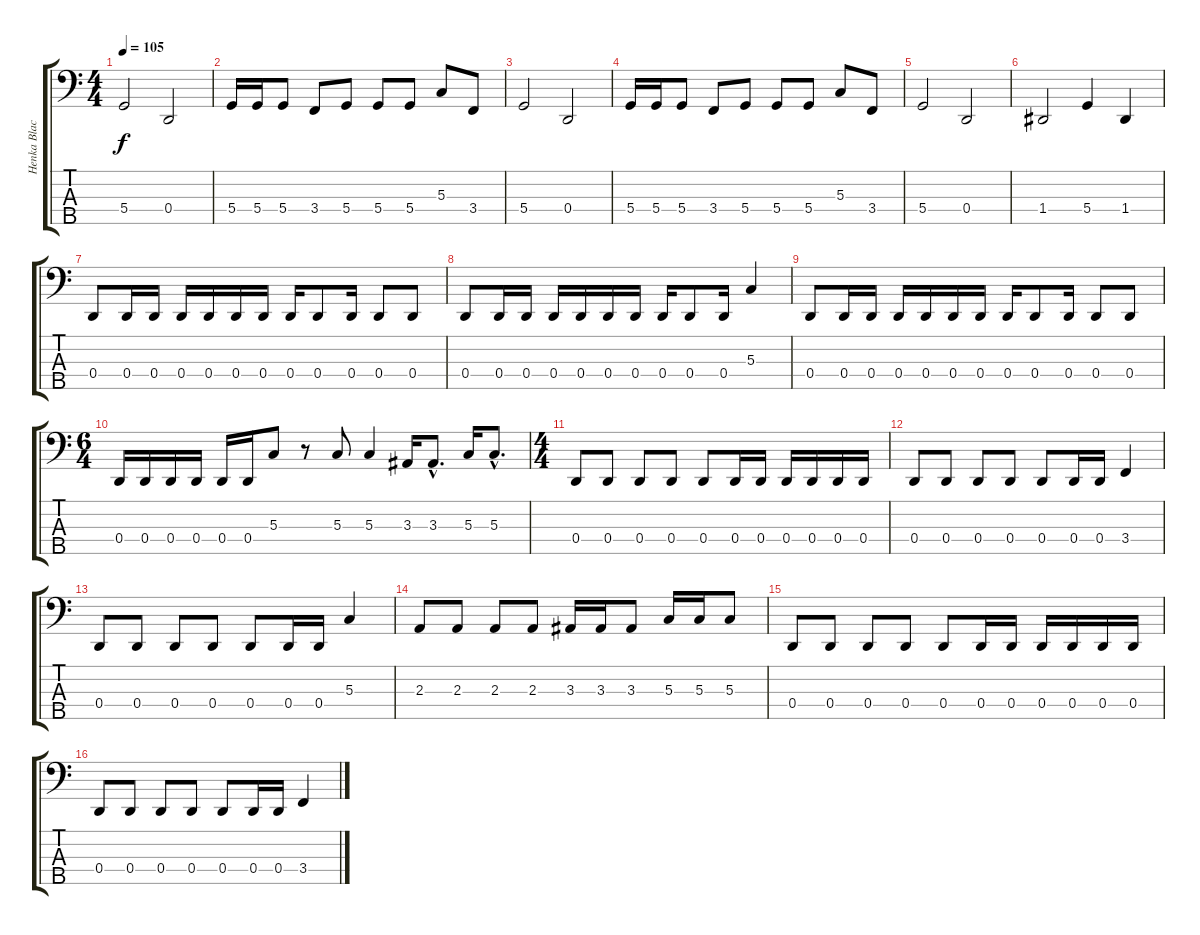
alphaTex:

\track ("Henka Blacksmith" "Henka Blac") {instrument electricbasspick}
\staff {score tabs}
\tuning (F2 C2 G1 D1 A0) {hide}
\ts (4 4)
\tempo 105
\clef f4
\ks c
5.4.2{dy f} 0.4.2 |
5.4.16 5.4.16 5.4.8 3.4.8 5.4.8 5.4.8 5.4.8 5.3.8 3.4.8 |
5.4.2 0.4.2 |
5.4.16 5.4.16 5.4.8 3.4.8 5.4.8 5.4.8 5.4.8 5.3.8 3.4.8 |
5.4.2 0.4.2 |
1.4.2 5.4.4 1.4.4 |
0.4.8 0.4.16 0.4.16 0.4.16 0.4.16 0.4.16 0.4.16 0.4.16 0.4.8 0.4.16 0.4.8 0.4.8 |
0.4.8 0.4.16 0.4.16 0.4.16 0.4.16 0.4.16 0.4.16 0.4.16 0.4.8 0.4.16 5.3.4 |
0.4.8 0.4.16 0.4.16 0.4.16 0.4.16 0.4.16 0.4.16 0.4.16 0.4.8 0.4.16 0.4.8 0.4.8 |
\ts (6 4)
0.4.16 0.4.16 0.4.16 0.4.16 0.4.16 0.4.16 5.3.8 r.8 5.3.8 5.3.4 3.3.16 3.3{hac}.8{d} 5.3.16 5.3{hac}.8{d} |
\ts (4 4)
0.4.8 0.4.8 0.4.8 0.4.8 0.4.8 0.4.16 0.4.16 0.4.16 0.4.16 0.4.16 0.4.16 |
0.4.8 0.4.8 0.4.8 0.4.8 0.4.8 0.4.16 0.4.16 3.4.4 |
0.4.8 0.4.8 0.4.8 0.4.8 0.4.8 0.4.16 0.4.16 5.3.4 |
2.3.8 2.3.8 2.3.8 2.3.8 3.3.16 3.3.16 3.3.8 5.3.16 5.3.16 5.3.8 |
0.4.8 0.4.8 0.4.8 0.4.8 0.4.8 0.4.16 0.4.16 0.4.16 0.4.16 0.4.16 0.4.16 |
0.4.8 0.4.8 0.4.8 0.4.8 0.4.8 0.4.16 0.4.16 3.4.4
